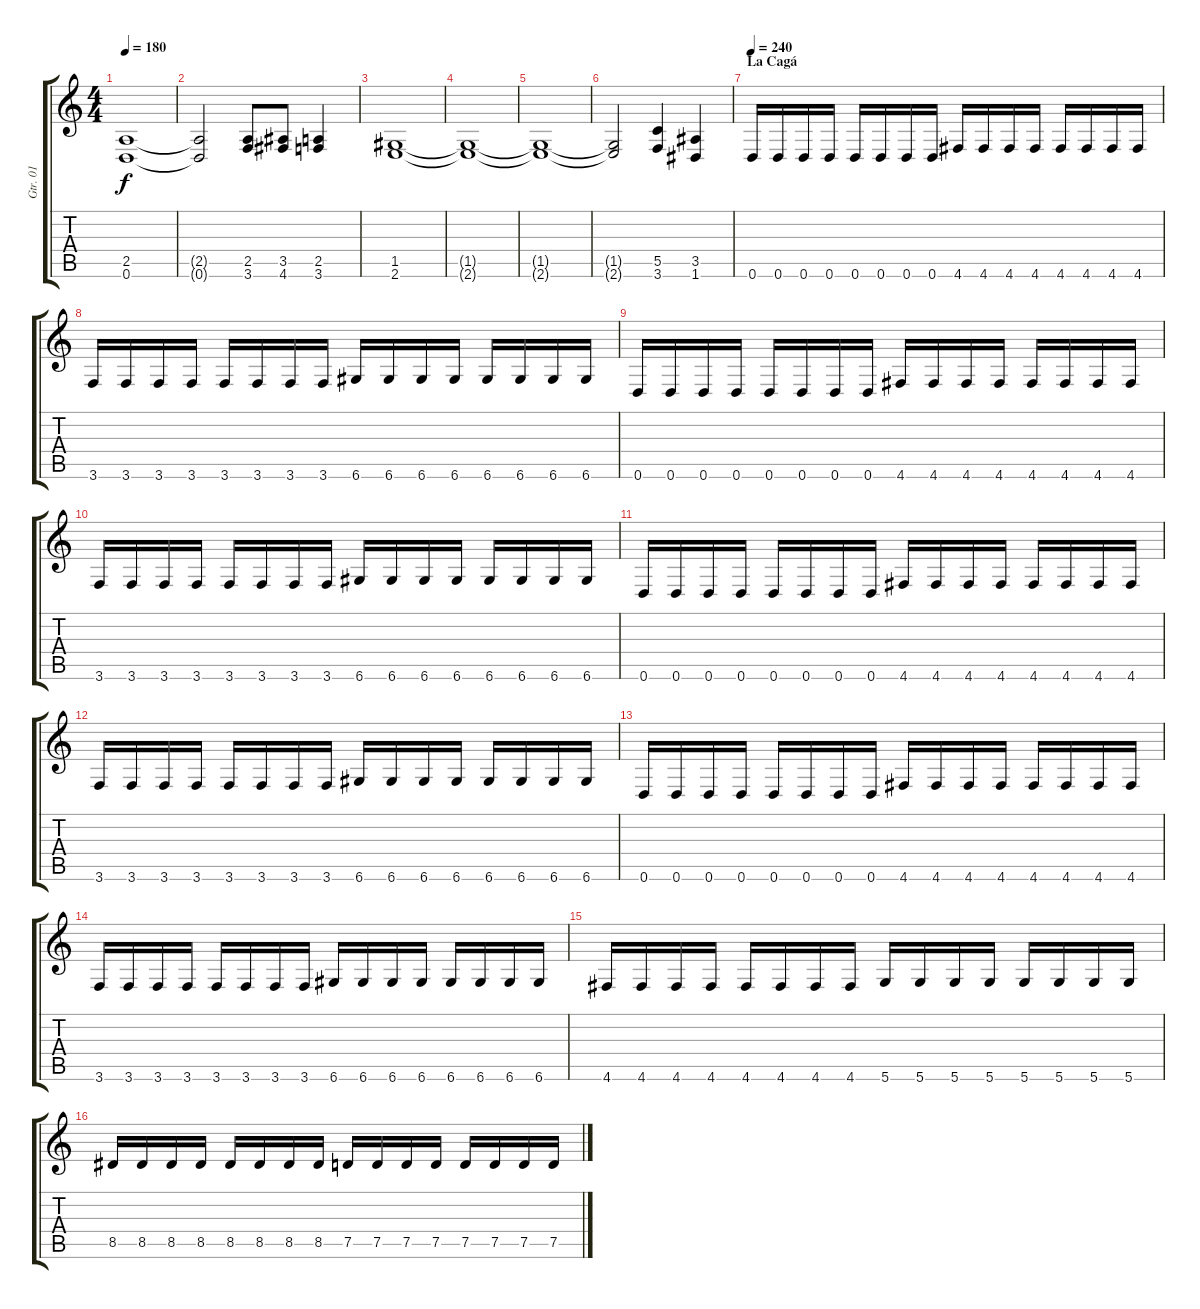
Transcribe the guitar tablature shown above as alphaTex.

\track ("Gtr. 01" "Gtr. 01") {instrument distortionguitar}
\staff {score tabs}
\tuning (D4 A3 F3 C3 G2 D2) {hide}
\ts (4 4)
\tempo 180
\clef g2
\ks c
(2.5{t} 0.6{t}).1{dy f} |
(2.5{t} 0.6{t}).2 (2.5 3.6).8 (3.5 4.6).8 (2.5 3.6).4 |
(1.5 2.6).1 |
(1.5{t} 2.6{t}).1 |
(1.5{t} 2.6{t}).1 |
(1.5{t} 2.6{t}).2 (5.5 3.6).4 (3.5 1.6).4 |
\section ("" "La Cagá")
\tempo 240
0.6.16 0.6.16 0.6.16 0.6.16 0.6.16 0.6.16 0.6.16 0.6.16 4.6.16 4.6.16 4.6.16 4.6.16 4.6.16 4.6.16 4.6.16 4.6.16 |
3.6.16 3.6.16 3.6.16 3.6.16 3.6.16 3.6.16 3.6.16 3.6.16 6.6.16 6.6.16 6.6.16 6.6.16 6.6.16 6.6.16 6.6.16 6.6.16 |
0.6.16 0.6.16 0.6.16 0.6.16 0.6.16 0.6.16 0.6.16 0.6.16 4.6.16 4.6.16 4.6.16 4.6.16 4.6.16 4.6.16 4.6.16 4.6.16 |
3.6.16 3.6.16 3.6.16 3.6.16 3.6.16 3.6.16 3.6.16 3.6.16 6.6.16 6.6.16 6.6.16 6.6.16 6.6.16 6.6.16 6.6.16 6.6.16 |
0.6.16 0.6.16 0.6.16 0.6.16 0.6.16 0.6.16 0.6.16 0.6.16 4.6.16 4.6.16 4.6.16 4.6.16 4.6.16 4.6.16 4.6.16 4.6.16 |
3.6.16 3.6.16 3.6.16 3.6.16 3.6.16 3.6.16 3.6.16 3.6.16 6.6.16 6.6.16 6.6.16 6.6.16 6.6.16 6.6.16 6.6.16 6.6.16 |
0.6.16 0.6.16 0.6.16 0.6.16 0.6.16 0.6.16 0.6.16 0.6.16 4.6.16 4.6.16 4.6.16 4.6.16 4.6.16 4.6.16 4.6.16 4.6.16 |
3.6.16 3.6.16 3.6.16 3.6.16 3.6.16 3.6.16 3.6.16 3.6.16 6.6.16 6.6.16 6.6.16 6.6.16 6.6.16 6.6.16 6.6.16 6.6.16 |
4.6.16 4.6.16 4.6.16 4.6.16 4.6.16 4.6.16 4.6.16 4.6.16 5.6.16 5.6.16 5.6.16 5.6.16 5.6.16 5.6.16 5.6.16 5.6.16 |
8.5.16 8.5.16 8.5.16 8.5.16 8.5.16 8.5.16 8.5.16 8.5.16 7.5.16 7.5.16 7.5.16 7.5.16 7.5.16 7.5.16 7.5.16 7.5.16
